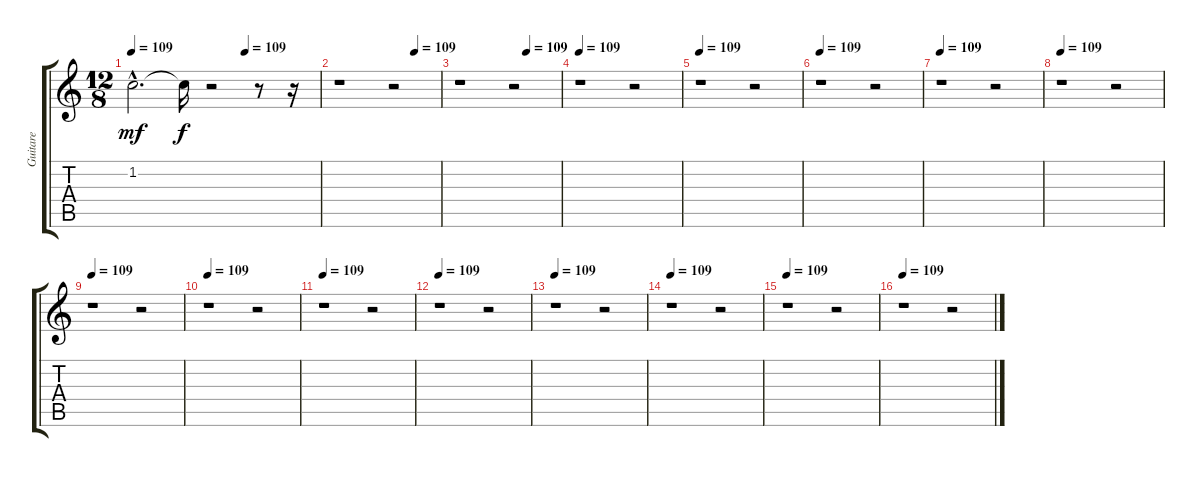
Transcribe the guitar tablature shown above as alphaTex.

\track ("Guitare" "Guitare") {instrument acousticguitarnylon}
\staff {score tabs}
\tuning (E4 B3 G3 D3 A2 E2) {hide}
\ts (12 8)
\tempo 109
\tempo (109 0.6041666666666666)
\clef g2
\ks c
1.2{hac}.2{d dy mf} 1.2{t}.16{dy f} r.2 r.8 r.16 |
\tempo (109 0.75)
r.1 r.2 |
\tempo (109 0.6666666666666666)
r.1 r.2 |
\tempo 109
r.1 r.2 |
\tempo 109
r.1 r.2 |
\tempo 109
r.1 r.2 |
\tempo 109
r.1 r.2 |
\tempo 109
r.1 r.2 |
\tempo 109
r.1 r.2 |
\tempo 109
r.1 r.2 |
\tempo 109
r.1 r.2 |
\tempo 109
r.1 r.2 |
\tempo 109
r.1 r.2 |
\tempo 109
r.1 r.2 |
\tempo 109
r.1 r.2 |
\tempo 109
r.1 r.2
